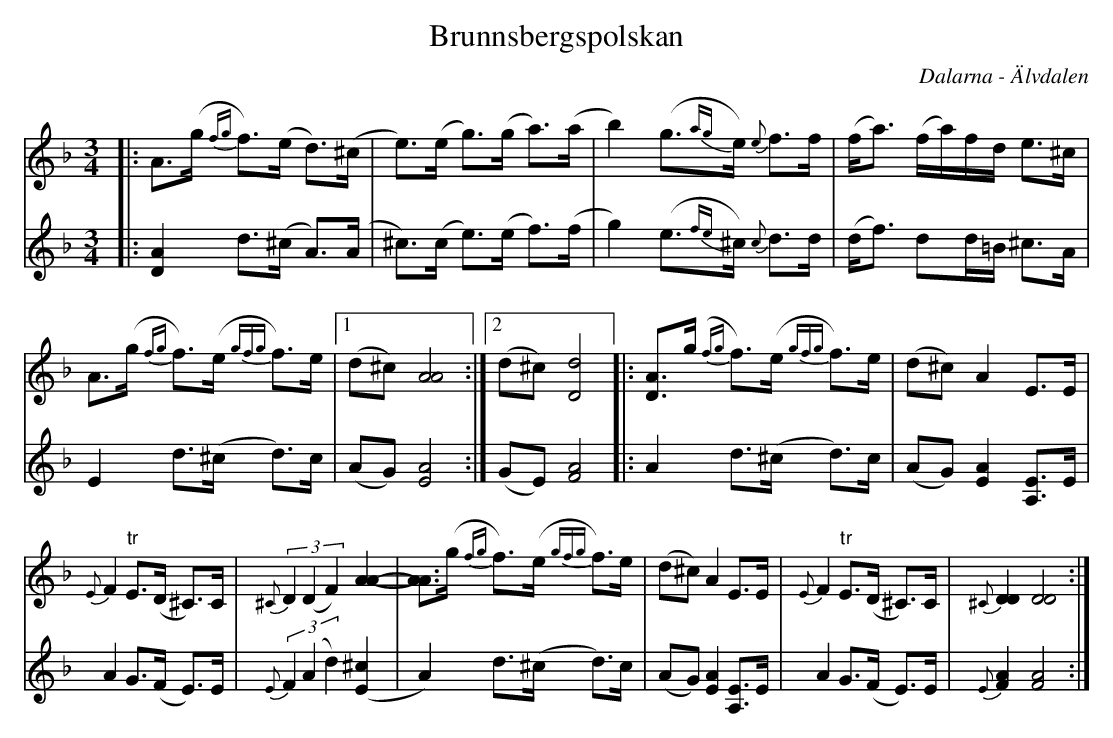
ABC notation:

X:1
T:Brunnsbergspolskan
O:Dalarna - Älvdalen
M:3/4
L:1/8
K:Dm
V:1
|:A>(g {fg}f>)(e d>)(^c|e>)(e g>)(g a>)(a|b2) (g>{ag}e) {e}f>f|(f<a) (f/a/)f/d/ e>^c|!
A>(g {fg}f>)(e {gfg}f>)e|[1(d^c) [A4A4]:|[2(d^c) [D4d4]|:[D3/2A3/2](g/ {fg}f>)(e {gfg}f>)e|(d^c) A2 E>E|!
{E}F2 "tr"E>(D ^C>)C|{^C}(3D2(D2F2) [A2-A2-]|[A3/2A3/2](g/ {fg}f>)(e {gfg}f>)e|(d^c) A2 E>E|
{E}F2 "tr"E>(D ^C>)C|{^C}[D2D2][D4D4]:|]
V:2
|:[D2A2] d>(^c A>)(A|^c>)(c e>)(e f>)(f|g2) (e>{fe}^c) {c}d>d|(d<f) dd/=B/ ^c>A|!
E2 d>(^c d>)c|[1(AG) [E4A4]:|[2(GE) [F4A4]|:A2 d>(^c d>)c|(AG) [E2A2] [A,3/2E3/2]E/|!
A2 G>(F E>)E|{E}(3F2(A2d2) ([E2^c2]|A2) d>(^c d>)c|(AG) [E2A2] [A,3/2E3/2]E/|!
A2 G>(F E>)E|{E}[F2A2] [F4A4]:|]
